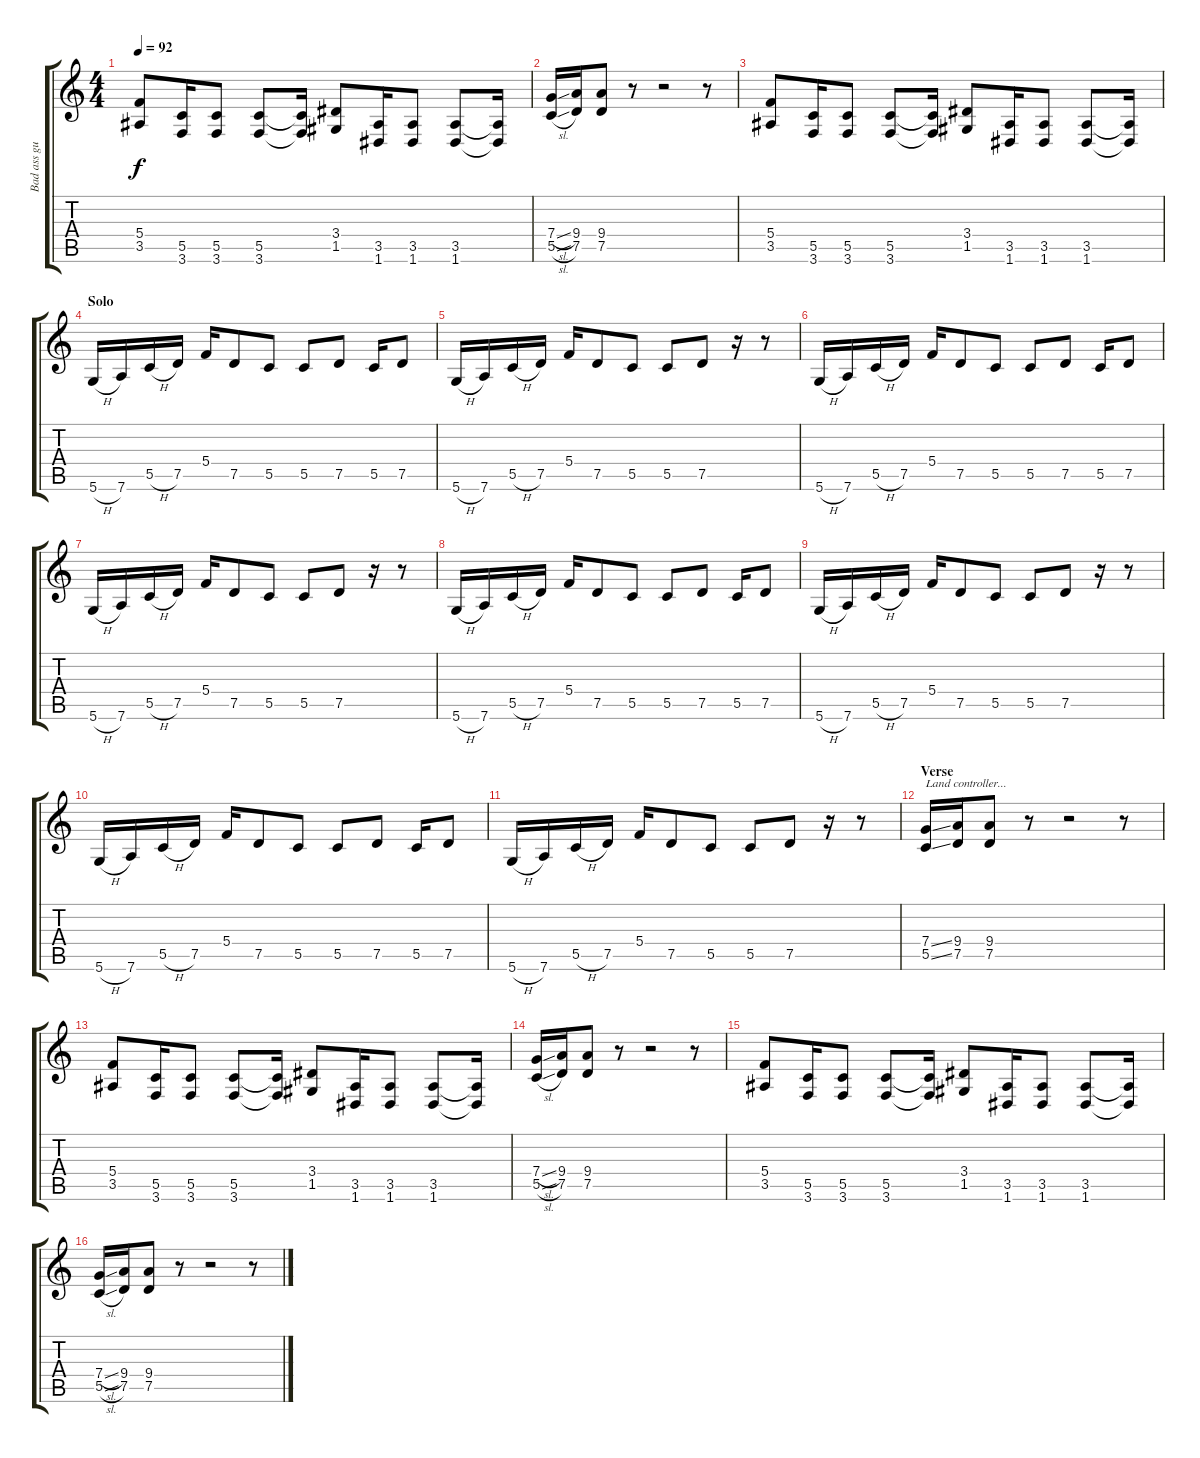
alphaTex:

\track ("Bad ass guitar 1" "Bad ass gu") {instrument overdrivenguitar}
\staff {score tabs}
\tuning (D4 A3 F3 C3 G2 D2) {hide}
\ts (4 4)
\tempo 92
\clef g2
\ks c
(5.4 3.5).8{dy f} (5.5 3.6).16 (5.5 3.6).8 (5.5 3.6).8 (5.5{t} 3.6{t}).16 (3.4 1.5).8 (3.5 1.6).16 (3.5 1.6).8 (3.5 1.6).8 (3.5{t} 1.6{t}).16 |
(7.4{sl} 5.5{sl}).16 (9.4 7.5).16 (9.4 7.5).8 r.8 r.2 r.8 |
(5.4 3.5).8 (5.5 3.6).16 (5.5 3.6).8 (5.5 3.6).8 (5.5{t} 3.6{t}).16 (3.4 1.5).8 (3.5 1.6).16 (3.5 1.6).8 (3.5 1.6).8 (3.5{t} 1.6{t}).16 |
\section ("" "Solo")
5.6{h}.16 7.6.16 5.5{h}.16 7.5.16 5.4.16 7.5.8 5.5.8 5.5.8 7.5.8 5.5.16 7.5.8 |
5.6{h}.16 7.6.16 5.5{h}.16 7.5.16 5.4.16 7.5.8 5.5.8 5.5.8 7.5.8 r.16 r.8 |
5.6{h}.16 7.6.16 5.5{h}.16 7.5.16 5.4.16 7.5.8 5.5.8 5.5.8 7.5.8 5.5.16 7.5.8 |
5.6{h}.16 7.6.16 5.5{h}.16 7.5.16 5.4.16 7.5.8 5.5.8 5.5.8 7.5.8 r.16 r.8 |
5.6{h}.16 7.6.16 5.5{h}.16 7.5.16 5.4.16 7.5.8 5.5.8 5.5.8 7.5.8 5.5.16 7.5.8 |
5.6{h}.16 7.6.16 5.5{h}.16 7.5.16 5.4.16 7.5.8 5.5.8 5.5.8 7.5.8 r.16 r.8 |
5.6{h}.16 7.6.16 5.5{h}.16 7.5.16 5.4.16 7.5.8 5.5.8 5.5.8 7.5.8 5.5.16 7.5.8 |
5.6{h}.16 7.6.16 5.5{h}.16 7.5.16 5.4.16 7.5.8 5.5.8 5.5.8 7.5.8 r.16 r.8 |
\section ("" "Verse")
(7.4{ss} 5.5{ss}).16{txt "Land controller..."} (9.4 7.5).16 (9.4 7.5).8 r.8 r.2 r.8 |
(5.4 3.5).8 (5.5 3.6).16 (5.5 3.6).8 (5.5 3.6).8 (5.5{t} 3.6{t}).16 (3.4 1.5).8 (3.5 1.6).16 (3.5 1.6).8 (3.5 1.6).8 (3.5{t} 1.6{t}).16 |
(7.4{sl} 5.5{sl}).16 (9.4 7.5).16 (9.4 7.5).8 r.8 r.2 r.8 |
(5.4 3.5).8 (5.5 3.6).16 (5.5 3.6).8 (5.5 3.6).8 (5.5{t} 3.6{t}).16 (3.4 1.5).8 (3.5 1.6).16 (3.5 1.6).8 (3.5 1.6).8 (3.5{t} 1.6{t}).16 |
(7.4{sl} 5.5{sl}).16 (9.4 7.5).16 (9.4 7.5).8 r.8 r.2 r.8
